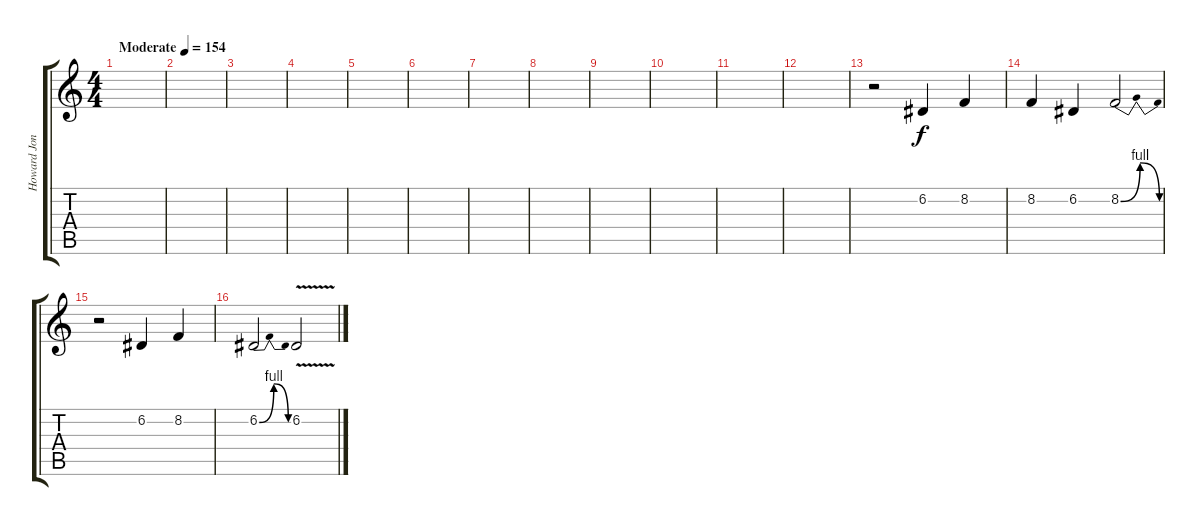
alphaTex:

\track ("Howard Jones" "Howard Jon") {instrument oboe}
\staff {score tabs}
\tuning (D4 A3 F3 C3 G2 C2) {hide}
\ts (4 4)
\tempo (154 "Moderate")
\clef g2
\ks c
|
|
|
|
|
|
|
|
|
|
|
|
r.2 6.2.4 8.2.4 |
8.2.4 6.2.4 8.2{be (bendrelease 0 0 15 4 45 4 60 0)}.2 |
r.2 6.2.4 8.2.4 |
6.2{be (bendrelease 0 0 8 4 45 4 60 0)}.2 6.2{v}.2
